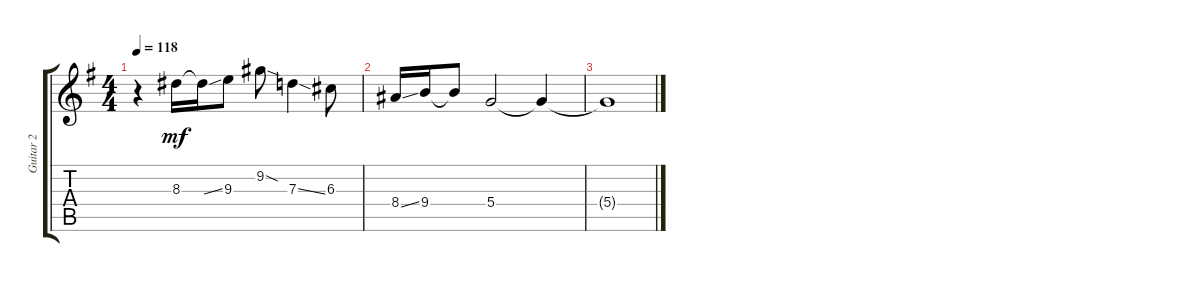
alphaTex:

\track ("Guitar 2" "Guitar 2") {instrument overdrivenguitar}
\staff {score tabs}
\tuning (E4 B3 G3 D3 A2 E2) {hide}
\ts (4 4)
\tempo 118
\clef g2
\ks g
r.4{dy mf} 8.3.16 8.3{ss t}.16 9.3.8 9.2{sod}.8 7.3{ss}.4 6.3.8 |
8.4{ss}.16 9.4.16 9.4{t}.8 5.4.2 5.4{t}.4 |
5.4{t}.1
